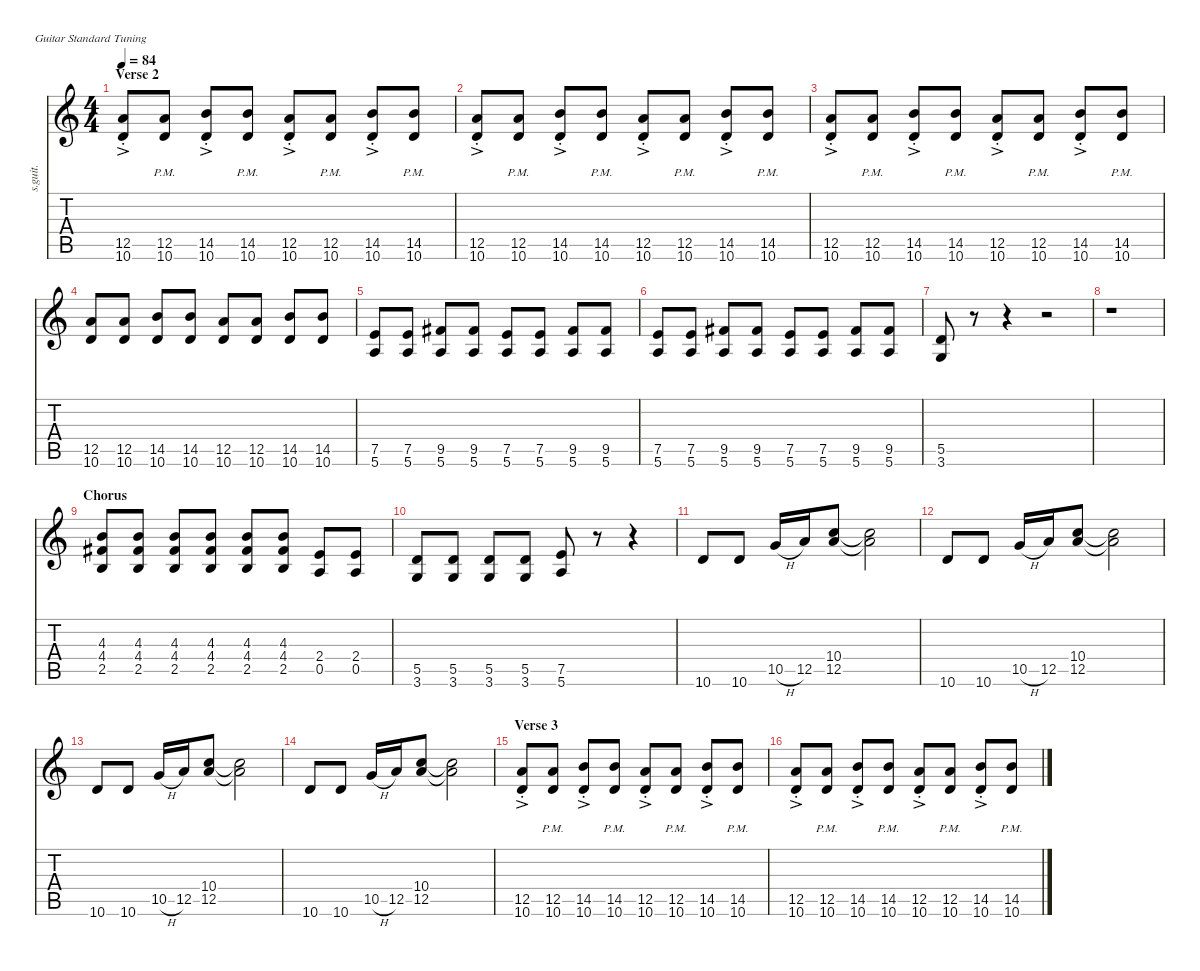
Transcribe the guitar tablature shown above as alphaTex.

\defaultSystemsLayout 4
\hideDynamics
\bracketExtendMode nobrackets
\track ("John Lennon - Rhythm Guitar" "s.guit.") {instrument electricguitarjazz}
\staff {score tabs}
\tuning (E4 B3 G3 D3 A2 E2)
\ts (4 4)
\section ("" "Verse 2")
\tempo 84
\clef g2
\ks c
(12.5{ac st} 10.6{ac st}).8{lyrics (0 "") lyrics (1 "") lyrics (2 "") lyrics (3 "") lyrics (4 "") dy p} (12.5{pm} 10.6{pm}).8{lyrics (0 "") lyrics (1 "") lyrics (2 "") lyrics (3 "") lyrics (4 "") dy mp} (14.5{ac st} 10.6{ac st}).8{lyrics (0 "") lyrics (1 "") lyrics (2 "") lyrics (3 "") lyrics (4 "") dy p} (14.5{pm} 10.6{pm}).8{lyrics (0 "") lyrics (1 "") lyrics (2 "") lyrics (3 "") lyrics (4 "") dy mp} (12.5{ac st} 10.6{ac st}).8{lyrics (0 "") lyrics (1 "") lyrics (2 "") lyrics (3 "") lyrics (4 "") dy p} (12.5{pm} 10.6{pm}).8{lyrics (0 "") lyrics (1 "") lyrics (2 "") lyrics (3 "") lyrics (4 "") dy mp} (14.5{ac st} 10.6{ac st}).8{lyrics (0 "") lyrics (1 "") lyrics (2 "") lyrics (3 "") lyrics (4 "") dy p} (14.5{pm} 10.6{pm}).8{lyrics (0 "") lyrics (1 "") lyrics (2 "") lyrics (3 "") lyrics (4 "") dy mp} |
(12.5{ac st} 10.6{ac st}).8{lyrics (0 "") lyrics (1 "") lyrics (2 "") lyrics (3 "") lyrics (4 "") dy p} (12.5{pm} 10.6{pm}).8{lyrics (0 "") lyrics (1 "") lyrics (2 "") lyrics (3 "") lyrics (4 "") dy mp} (14.5{ac st} 10.6{ac st}).8{lyrics (0 "") lyrics (1 "") lyrics (2 "") lyrics (3 "") lyrics (4 "") dy p} (14.5{pm} 10.6{pm}).8{lyrics (0 "") lyrics (1 "") lyrics (2 "") lyrics (3 "") lyrics (4 "") dy mp} (12.5{ac st} 10.6{ac st}).8{lyrics (0 "") lyrics (1 "") lyrics (2 "") lyrics (3 "") lyrics (4 "") dy p} (12.5{pm} 10.6{pm}).8{lyrics (0 "") lyrics (1 "") lyrics (2 "") lyrics (3 "") lyrics (4 "") dy mp} (14.5{ac st} 10.6{ac st}).8{lyrics (0 "") lyrics (1 "") lyrics (2 "") lyrics (3 "") lyrics (4 "") dy p} (14.5{pm} 10.6{pm}).8{lyrics (0 "") lyrics (1 "") lyrics (2 "") lyrics (3 "") lyrics (4 "") dy mp} |
(12.5{ac st} 10.6{ac st}).8{lyrics (0 "") lyrics (1 "") lyrics (2 "") lyrics (3 "") lyrics (4 "") dy p} (12.5{pm} 10.6{pm}).8{lyrics (0 "") lyrics (1 "") lyrics (2 "") lyrics (3 "") lyrics (4 "") dy mp} (14.5{ac st} 10.6{ac st}).8{lyrics (0 "") lyrics (1 "") lyrics (2 "") lyrics (3 "") lyrics (4 "") dy p} (14.5{pm} 10.6{pm}).8{lyrics (0 "") lyrics (1 "") lyrics (2 "") lyrics (3 "") lyrics (4 "") dy mp} (12.5{ac st} 10.6{ac st}).8{lyrics (0 "") lyrics (1 "") lyrics (2 "") lyrics (3 "") lyrics (4 "") dy p} (12.5{pm} 10.6{pm}).8{lyrics (0 "") lyrics (1 "") lyrics (2 "") lyrics (3 "") lyrics (4 "") dy mp} (14.5{ac st} 10.6{ac st}).8{lyrics (0 "") lyrics (1 "") lyrics (2 "") lyrics (3 "") lyrics (4 "") dy p} (14.5{pm} 10.6{pm}).8{lyrics (0 "") lyrics (1 "") lyrics (2 "") lyrics (3 "") lyrics (4 "") dy mp} |
(12.5 10.6).8{lyrics (0 "") lyrics (1 "") lyrics (2 "") lyrics (3 "") lyrics (4 "")} (12.5 10.6).8{lyrics (0 "") lyrics (1 "") lyrics (2 "") lyrics (3 "") lyrics (4 "")} (14.5 10.6).8{lyrics (0 "") lyrics (1 "") lyrics (2 "") lyrics (3 "") lyrics (4 "")} (14.5 10.6).8{lyrics (0 "") lyrics (1 "") lyrics (2 "") lyrics (3 "") lyrics (4 "")} (12.5 10.6).8{lyrics (0 "") lyrics (1 "") lyrics (2 "") lyrics (3 "") lyrics (4 "")} (12.5 10.6).8{lyrics (0 "") lyrics (1 "") lyrics (2 "") lyrics (3 "") lyrics (4 "")} (14.5 10.6).8{lyrics (0 "") lyrics (1 "") lyrics (2 "") lyrics (3 "") lyrics (4 "")} (14.5 10.6).8{lyrics (0 "") lyrics (1 "") lyrics (2 "") lyrics (3 "") lyrics (4 "")} |
(7.5 5.6).8{lyrics (0 "") lyrics (1 "") lyrics (2 "") lyrics (3 "") lyrics (4 "")} (7.5 5.6).8{lyrics (0 "") lyrics (1 "") lyrics (2 "") lyrics (3 "") lyrics (4 "")} (9.5{acc #} 5.6).8{lyrics (0 "") lyrics (1 "") lyrics (2 "") lyrics (3 "") lyrics (4 "")} (9.5{acc #} 5.6).8{lyrics (0 "") lyrics (1 "") lyrics (2 "") lyrics (3 "") lyrics (4 "")} (7.5 5.6).8{lyrics (0 "") lyrics (1 "") lyrics (2 "") lyrics (3 "") lyrics (4 "")} (7.5 5.6).8{lyrics (0 "") lyrics (1 "") lyrics (2 "") lyrics (3 "") lyrics (4 "")} (9.5{acc #} 5.6).8{lyrics (0 "") lyrics (1 "") lyrics (2 "") lyrics (3 "") lyrics (4 "")} (9.5{acc #} 5.6).8{lyrics (0 "") lyrics (1 "") lyrics (2 "") lyrics (3 "") lyrics (4 "")} |
(7.5 5.6).8{lyrics (0 "") lyrics (1 "") lyrics (2 "") lyrics (3 "") lyrics (4 "")} (7.5 5.6).8{lyrics (0 "") lyrics (1 "") lyrics (2 "") lyrics (3 "") lyrics (4 "")} (9.5{acc #} 5.6).8{lyrics (0 "") lyrics (1 "") lyrics (2 "") lyrics (3 "") lyrics (4 "")} (9.5{acc #} 5.6).8{lyrics (0 "") lyrics (1 "") lyrics (2 "") lyrics (3 "") lyrics (4 "")} (7.5 5.6).8{lyrics (0 "") lyrics (1 "") lyrics (2 "") lyrics (3 "") lyrics (4 "")} (7.5 5.6).8{lyrics (0 "") lyrics (1 "") lyrics (2 "") lyrics (3 "") lyrics (4 "")} (9.5{acc #} 5.6).8{lyrics (0 "") lyrics (1 "") lyrics (2 "") lyrics (3 "") lyrics (4 "")} (9.5{acc #} 5.6).8{lyrics (0 "") lyrics (1 "") lyrics (2 "") lyrics (3 "") lyrics (4 "")} |
(5.5 3.6).8{lyrics (0 "") lyrics (1 "") lyrics (2 "") lyrics (3 "") lyrics (4 "")} r.8 r.4 r.2 |
r.1 |
\section ("" "Chorus")
(4.3 4.4{acc #} 2.5).8{lyrics (0 "") lyrics (1 "") lyrics (2 "") lyrics (3 "") lyrics (4 "")} (4.3 4.4{acc #} 2.5).8{lyrics (0 "") lyrics (1 "") lyrics (2 "") lyrics (3 "") lyrics (4 "")} (4.3 4.4{acc #} 2.5).8{lyrics (0 "") lyrics (1 "") lyrics (2 "") lyrics (3 "") lyrics (4 "")} (4.3 4.4{acc #} 2.5).8{lyrics (0 "") lyrics (1 "") lyrics (2 "") lyrics (3 "") lyrics (4 "")} (4.3 4.4{acc #} 2.5).8{lyrics (0 "") lyrics (1 "") lyrics (2 "") lyrics (3 "") lyrics (4 "")} (4.3 4.4{acc #} 2.5).8{lyrics (0 "") lyrics (1 "") lyrics (2 "") lyrics (3 "") lyrics (4 "")} (2.4 0.5).8{lyrics (0 "") lyrics (1 "") lyrics (2 "") lyrics (3 "") lyrics (4 "")} (2.4 0.5).8{lyrics (0 "") lyrics (1 "") lyrics (2 "") lyrics (3 "") lyrics (4 "")} |
(5.5 3.6).8{lyrics (0 "") lyrics (1 "") lyrics (2 "") lyrics (3 "") lyrics (4 "")} (5.5 3.6).8{lyrics (0 "") lyrics (1 "") lyrics (2 "") lyrics (3 "") lyrics (4 "")} (5.5 3.6).8{lyrics (0 "") lyrics (1 "") lyrics (2 "") lyrics (3 "") lyrics (4 "")} (5.5 3.6).8{lyrics (0 "") lyrics (1 "") lyrics (2 "") lyrics (3 "") lyrics (4 "")} (7.5 5.6).8{lyrics (0 "") lyrics (1 "") lyrics (2 "") lyrics (3 "") lyrics (4 "")} r.8 r.4 |
10.6.8{lyrics (0 "") lyrics (1 "") lyrics (2 "") lyrics (3 "") lyrics (4 "")} 10.6.8{lyrics (0 "") lyrics (1 "") lyrics (2 "") lyrics (3 "") lyrics (4 "")} 10.5{h}.16{lyrics (0 "") lyrics (1 "") lyrics (2 "") lyrics (3 "") lyrics (4 "")} 12.5.16{lyrics (0 "") lyrics (1 "") lyrics (2 "") lyrics (3 "") lyrics (4 "")} (10.4 12.5).8{lyrics (0 "") lyrics (1 "") lyrics (2 "") lyrics (3 "") lyrics (4 "")} (10.4{t} 12.5{t}).2{lyrics (0 "") lyrics (1 "") lyrics (2 "") lyrics (3 "") lyrics (4 "")} |
10.6.8{lyrics (0 "") lyrics (1 "") lyrics (2 "") lyrics (3 "") lyrics (4 "")} 10.6.8{lyrics (0 "") lyrics (1 "") lyrics (2 "") lyrics (3 "") lyrics (4 "")} 10.5{h}.16{lyrics (0 "") lyrics (1 "") lyrics (2 "") lyrics (3 "") lyrics (4 "")} 12.5.16{lyrics (0 "") lyrics (1 "") lyrics (2 "") lyrics (3 "") lyrics (4 "")} (10.4 12.5).8{lyrics (0 "") lyrics (1 "") lyrics (2 "") lyrics (3 "") lyrics (4 "")} (10.4{t} 12.5{t}).2{lyrics (0 "") lyrics (1 "") lyrics (2 "") lyrics (3 "") lyrics (4 "")} |
10.6.8{lyrics (0 "") lyrics (1 "") lyrics (2 "") lyrics (3 "") lyrics (4 "")} 10.6.8{lyrics (0 "") lyrics (1 "") lyrics (2 "") lyrics (3 "") lyrics (4 "")} 10.5{h}.16{lyrics (0 "") lyrics (1 "") lyrics (2 "") lyrics (3 "") lyrics (4 "")} 12.5.16{lyrics (0 "") lyrics (1 "") lyrics (2 "") lyrics (3 "") lyrics (4 "")} (10.4 12.5).8{lyrics (0 "") lyrics (1 "") lyrics (2 "") lyrics (3 "") lyrics (4 "")} (10.4{t} 12.5{t}).2{lyrics (0 "") lyrics (1 "") lyrics (2 "") lyrics (3 "") lyrics (4 "")} |
10.6.8{lyrics (0 "") lyrics (1 "") lyrics (2 "") lyrics (3 "") lyrics (4 "")} 10.6.8{lyrics (0 "") lyrics (1 "") lyrics (2 "") lyrics (3 "") lyrics (4 "")} 10.5{h}.16{lyrics (0 "") lyrics (1 "") lyrics (2 "") lyrics (3 "") lyrics (4 "")} 12.5.16{lyrics (0 "") lyrics (1 "") lyrics (2 "") lyrics (3 "") lyrics (4 "")} (10.4 12.5).8{lyrics (0 "") lyrics (1 "") lyrics (2 "") lyrics (3 "") lyrics (4 "")} (10.4{t} 12.5{t}).2{lyrics (0 "") lyrics (1 "") lyrics (2 "") lyrics (3 "") lyrics (4 "")} |
\section ("" "Verse 3")
(12.5{ac st} 10.6{ac st}).8{lyrics (0 "") lyrics (1 "") lyrics (2 "") lyrics (3 "") lyrics (4 "") dy p} (12.5{pm} 10.6{pm}).8{lyrics (0 "") lyrics (1 "") lyrics (2 "") lyrics (3 "") lyrics (4 "") dy mp} (14.5{ac st} 10.6{ac st}).8{lyrics (0 "") lyrics (1 "") lyrics (2 "") lyrics (3 "") lyrics (4 "") dy p} (14.5{pm} 10.6{pm}).8{lyrics (0 "") lyrics (1 "") lyrics (2 "") lyrics (3 "") lyrics (4 "") dy mp} (12.5{ac st} 10.6{ac st}).8{lyrics (0 "") lyrics (1 "") lyrics (2 "") lyrics (3 "") lyrics (4 "") dy p} (12.5{pm} 10.6{pm}).8{lyrics (0 "") lyrics (1 "") lyrics (2 "") lyrics (3 "") lyrics (4 "") dy mp} (14.5{ac st} 10.6{ac st}).8{lyrics (0 "") lyrics (1 "") lyrics (2 "") lyrics (3 "") lyrics (4 "") dy p} (14.5{pm} 10.6{pm}).8{lyrics (0 "") lyrics (1 "") lyrics (2 "") lyrics (3 "") lyrics (4 "") dy mp} |
(12.5{ac st} 10.6{ac st}).8{lyrics (0 "") lyrics (1 "") lyrics (2 "") lyrics (3 "") lyrics (4 "") dy p} (12.5{pm} 10.6{pm}).8{lyrics (0 "") lyrics (1 "") lyrics (2 "") lyrics (3 "") lyrics (4 "") dy mp} (14.5{ac st} 10.6{ac st}).8{lyrics (0 "") lyrics (1 "") lyrics (2 "") lyrics (3 "") lyrics (4 "") dy p} (14.5{pm} 10.6{pm}).8{lyrics (0 "") lyrics (1 "") lyrics (2 "") lyrics (3 "") lyrics (4 "") dy mp} (12.5{ac st} 10.6{ac st}).8{lyrics (0 "") lyrics (1 "") lyrics (2 "") lyrics (3 "") lyrics (4 "") dy p} (12.5{pm} 10.6{pm}).8{lyrics (0 "") lyrics (1 "") lyrics (2 "") lyrics (3 "") lyrics (4 "") dy mp} (14.5{ac st} 10.6{ac st}).8{lyrics (0 "") lyrics (1 "") lyrics (2 "") lyrics (3 "") lyrics (4 "") dy p} (14.5{pm} 10.6{pm}).8{lyrics (0 "") lyrics (1 "") lyrics (2 "") lyrics (3 "") lyrics (4 "") dy mp}
